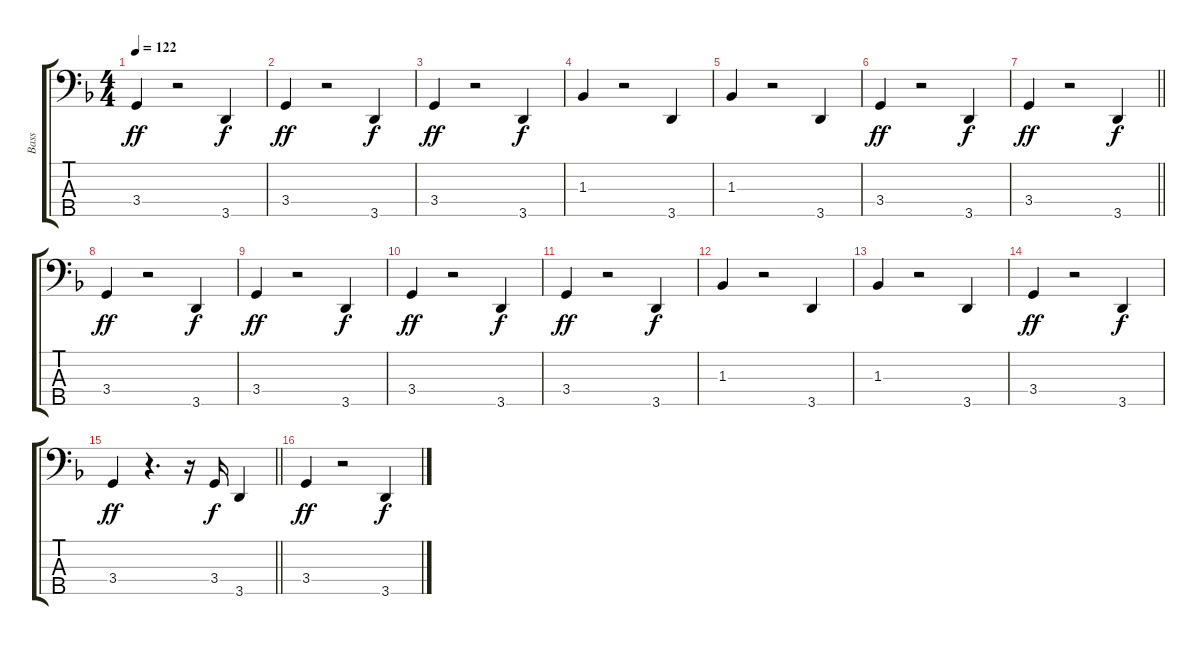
\track ("Bass" "Bass") {instrument electricbassfinger}
\staff {score tabs}
\tuning (G2 D2 A1 E1 B0) {hide}
\ts (4 4)
\tempo 122
\clef f4
\ks f
3.4.4{dy ff} r.2 3.5.4{dy f} |
3.4.4{dy ff} r.2 3.5.4{dy f} |
3.4.4{dy ff} r.2 3.5.4{dy f} |
1.3.4 r.2 3.5.4 |
1.3.4 r.2 3.5.4 |
3.4.4{dy ff} r.2 3.5.4{dy f} |
\barLineRight lightlight
3.4.4{dy ff} r.2 3.5.4{dy f} |
3.4.4{dy ff} r.2 3.5.4{dy f} |
3.4.4{dy ff} r.2 3.5.4{dy f} |
3.4.4{dy ff} r.2 3.5.4{dy f} |
3.4.4{dy ff} r.2 3.5.4{dy f} |
1.3.4 r.2 3.5.4 |
1.3.4 r.2 3.5.4 |
3.4.4{dy ff} r.2 3.5.4{dy f} |
\barLineRight lightlight
3.4.4{dy ff} r.4{d} r.16 3.4.16{dy f} 3.5.4 |
3.4.4{dy ff} r.2 3.5.4{dy f}
